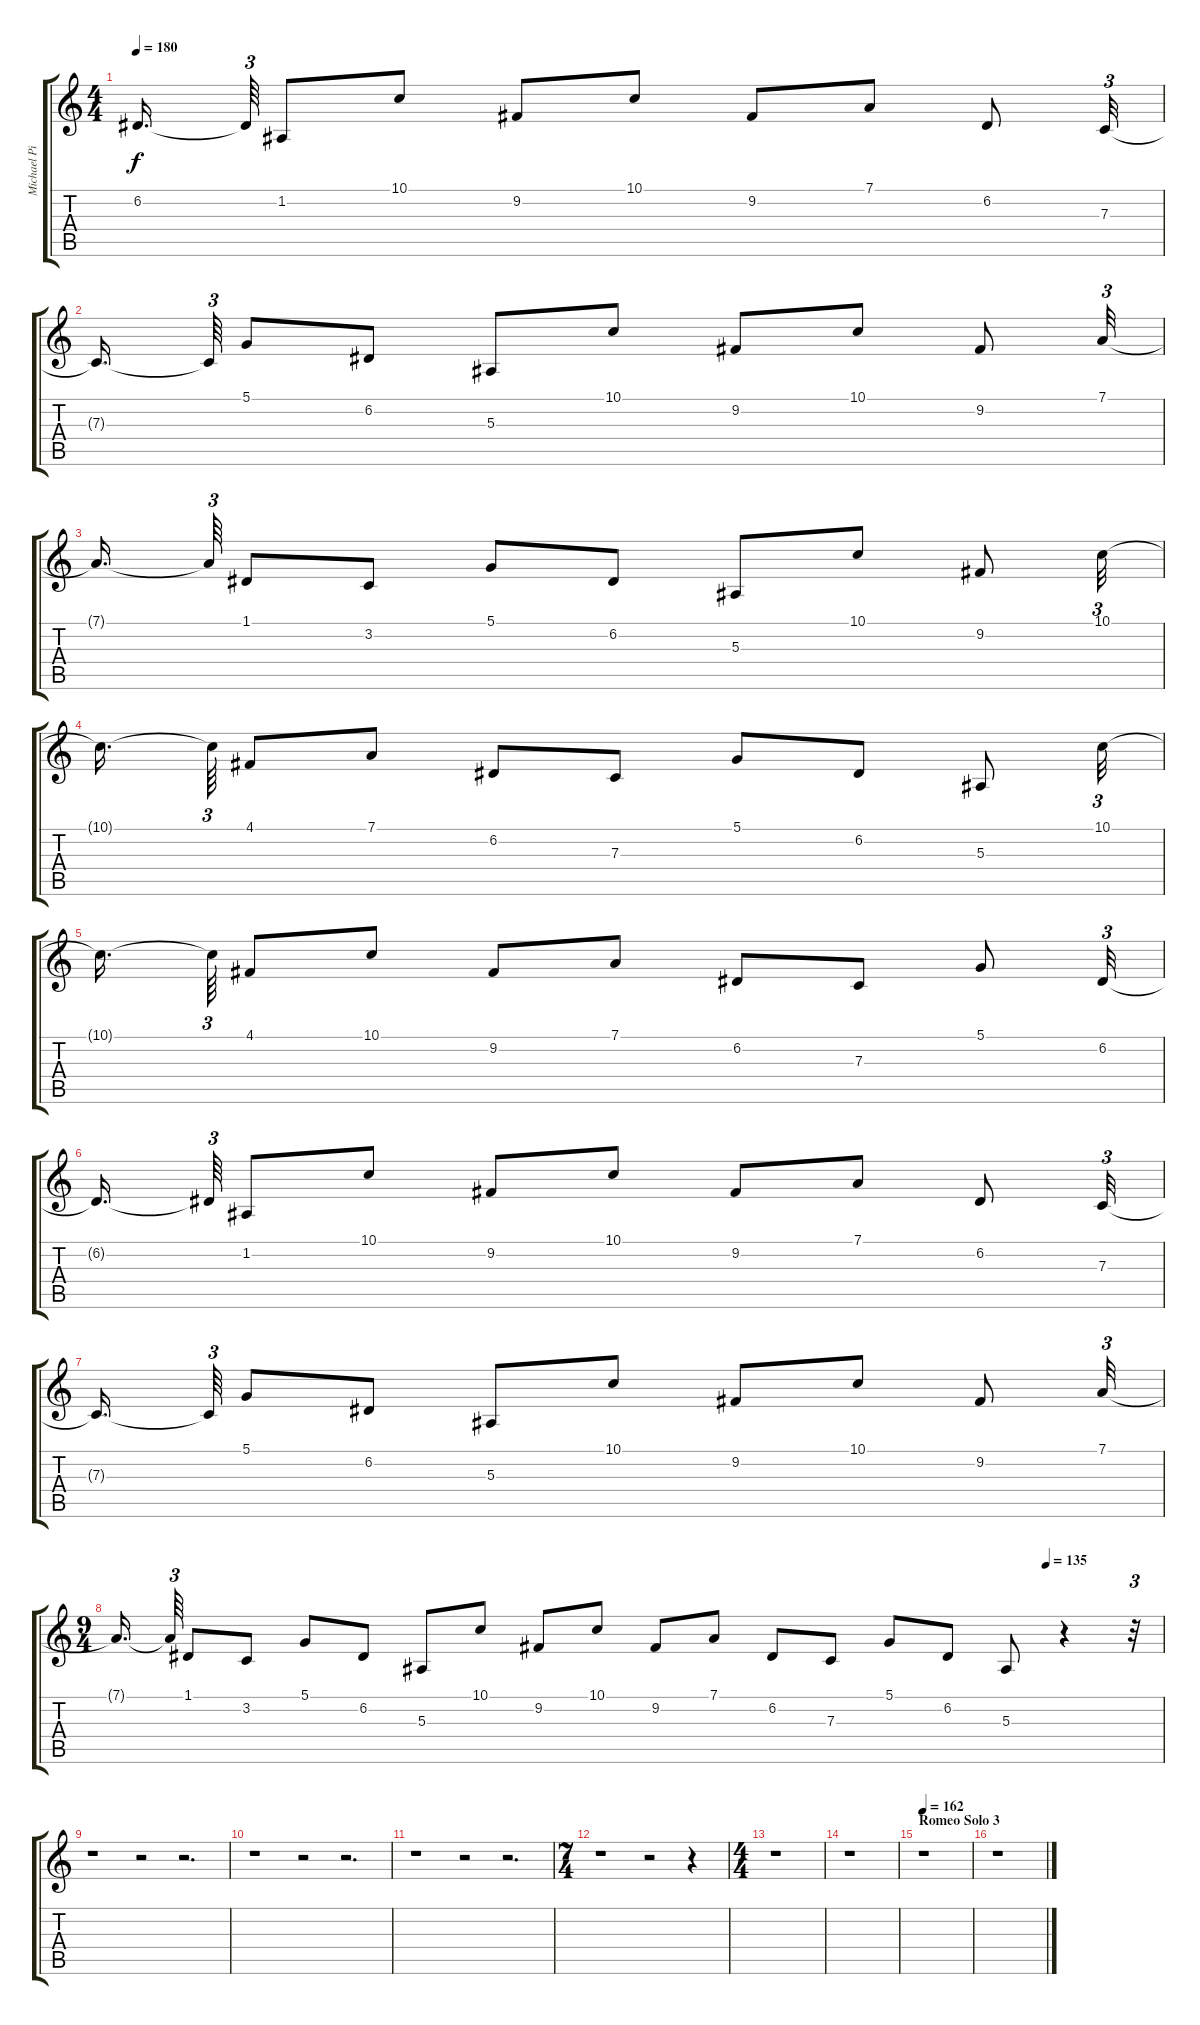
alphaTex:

\track ("Michael Pinella Piano" "Michael Pi") {instrument acousticgrandpiano}
\staff {score tabs}
\tuning (D4 A3 F3 C3 G2 D2) {hide}
\ts (4 4)
\tempo 180
\clef g2
\ks c
6.2{t}.16{d dy f} 6.2{t}.64{tu (3 2)} 1.2.8 10.1.8 9.2.8 10.1.8 9.2.8 7.1.8 6.2.8 7.3.32{tu (3 2)} |
7.3{t}.16{d} 7.3{t}.64{tu (3 2)} 5.1.8 6.2.8 5.3.8 10.1.8 9.2.8 10.1.8 9.2.8 7.1.32{tu (3 2)} |
7.1{t}.16{d} 7.1{t}.64{tu (3 2)} 1.1.8 3.2.8 5.1.8 6.2.8 5.3.8 10.1.8 9.2.8 10.1.32{tu (3 2)} |
10.1{t}.16{d} 10.1{t}.64{tu (3 2)} 4.1.8 7.1.8 6.2.8 7.3.8 5.1.8 6.2.8 5.3.8 10.1.32{tu (3 2)} |
10.1{t}.16{d} 10.1{t}.64{tu (3 2)} 4.1.8 10.1.8 9.2.8 7.1.8 6.2.8 7.3.8 5.1.8 6.2.32{tu (3 2)} |
6.2{t}.16{d} 6.2{t}.64{tu (3 2)} 1.2.8 10.1.8 9.2.8 10.1.8 9.2.8 7.1.8 6.2.8 7.3.32{tu (3 2)} |
7.3{t}.16{d} 7.3{t}.64{tu (3 2)} 5.1.8 6.2.8 5.3.8 10.1.8 9.2.8 10.1.8 9.2.8 7.1.32{tu (3 2)} |
\ts (9 4)
\tempo (135 0.8888888888888888)
7.1{t}.16{d} 7.1{t}.64{tu (3 2)} 1.1.8 3.2.8 5.1.8 6.2.8 5.3.8 10.1.8 9.2.8 10.1.8 9.2.8 7.1.8 6.2.8 7.3.8 5.1.8 6.2.8 5.3.8 r.4 r.32{tu (3 2)} |
r.1 r.2 r.2{d} |
r.1 r.2 r.2{d} |
r.1 r.2 r.2{d} |
\ts (7 4)
r.1 r.2 r.4 |
\ts (4 4)
r.1 |
r.1 |
\section ("" "Romeo Solo 3")
\tempo 162
r.1 |
r.1
